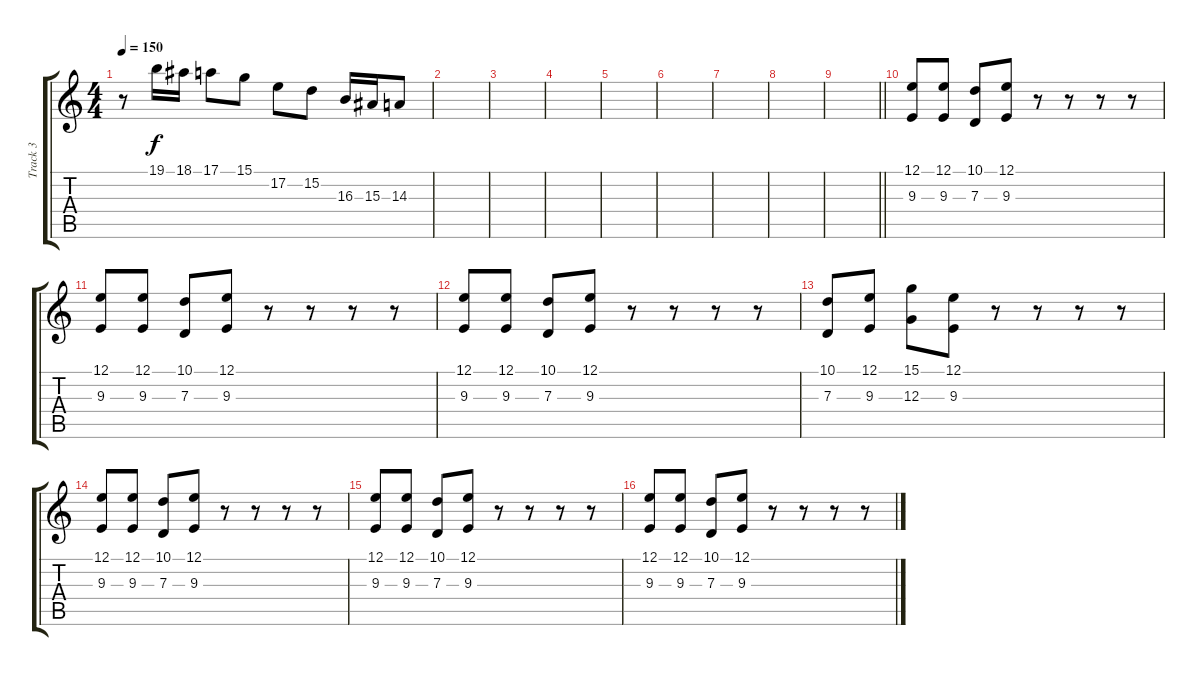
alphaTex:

\track ("Track 3" "Track 3") {instrument acousticgrandpiano}
\staff {score tabs}
\tuning (E4 B3 G3 D3 A2 E2) {hide}
\ts (4 4)
\tempo 150
\clef g2
\ks c
r.8{dy f} 19.1.16 18.1.16 17.1.8 15.1.8 17.2.8 15.2.8 16.3.16 15.3.16 14.3.8 |
|
|
|
|
|
|
|
\barLineRight lightlight
|
(12.1 9.3).8 (12.1 9.3).8 (10.1 7.3).8 (12.1 9.3).8 r.8 r.8 r.8 r.8 |
(12.1 9.3).8 (12.1 9.3).8 (10.1 7.3).8 (12.1 9.3).8 r.8 r.8 r.8 r.8 |
(12.1 9.3).8 (12.1 9.3).8 (10.1 7.3).8 (12.1 9.3).8 r.8 r.8 r.8 r.8 |
(10.1 7.3).8 (12.1 9.3).8 (15.1 12.3).8 (12.1 9.3).8 r.8 r.8 r.8 r.8 |
(12.1 9.3).8 (12.1 9.3).8 (10.1 7.3).8 (12.1 9.3).8 r.8 r.8 r.8 r.8 |
(12.1 9.3).8 (12.1 9.3).8 (10.1 7.3).8 (12.1 9.3).8 r.8 r.8 r.8 r.8 |
(12.1 9.3).8 (12.1 9.3).8 (10.1 7.3).8 (12.1 9.3).8 r.8 r.8 r.8 r.8
